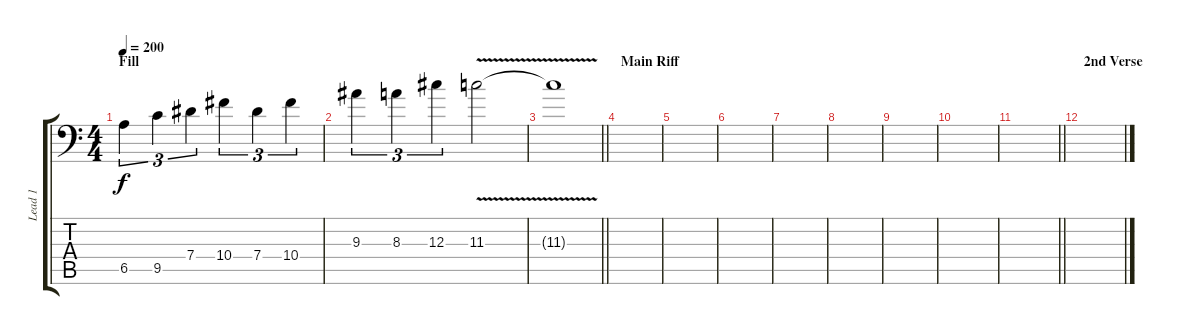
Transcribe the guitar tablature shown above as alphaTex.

\track ("Lead 1" "Lead 1") {instrument overdrivenguitar}
\staff {score tabs}
\tuning (Bb3 F3 Db3 Ab2 Eb2 Bb1) {hide}
\ts (4 4)
\section ("" "Fill")
\tempo 200
\clef f4
\ks c
6.5.4{tu (3 2) dy f} 9.5.4{tu (3 2)} 7.4.4{tu (3 2)} 10.4.4{tu (3 2)} 7.4.4{tu (3 2)} 10.4.4{tu (3 2)} |
9.3.4{tu (3 2)} 8.3.4{tu (3 2)} 12.3.4{tu (3 2)} 11.3{v}.2 |
\barLineRight lightlight
11.3{t}.1 |
\section ("" "Main Riff")
|
|
|
|
|
|
|
\barLineRight lightlight
|
\section ("" "2nd Verse")
